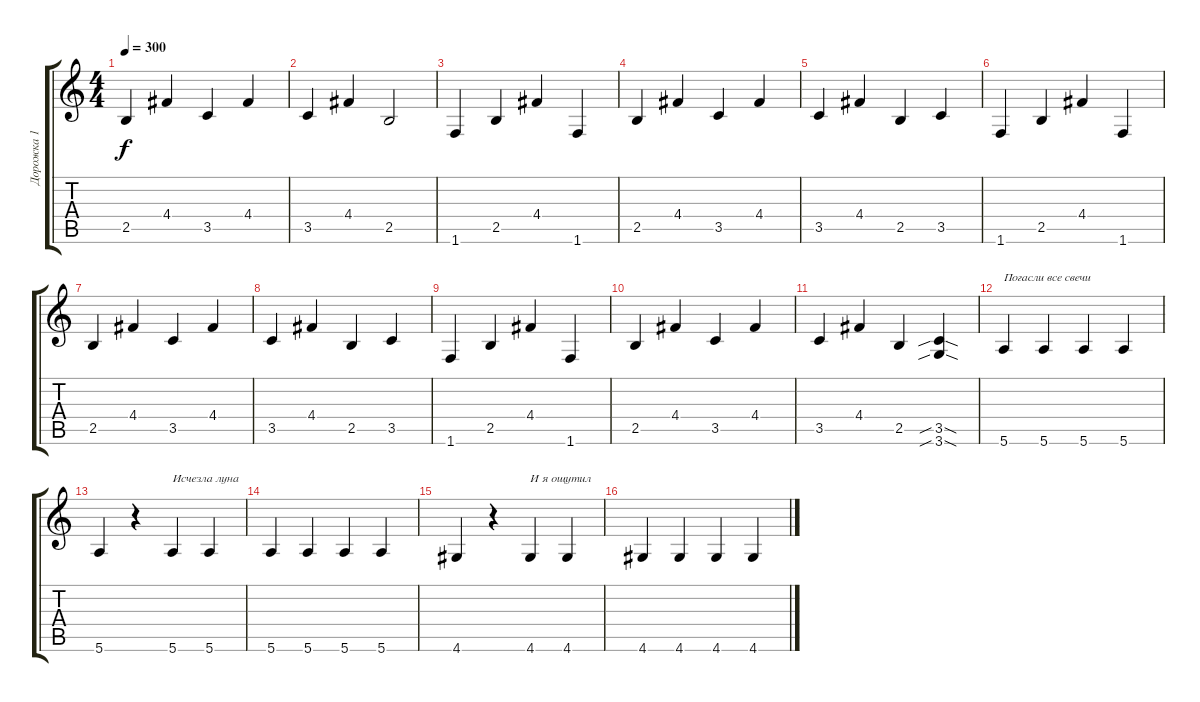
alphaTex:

\track ("Дорожка 1" "Дорожка 1") {instrument distortionguitar}
\staff {score tabs}
\tuning (E4 B3 G3 D3 A2 E2) {hide}
\ts (4 4)
\tempo 300
\clef g2
\ks c
2.5.4{dy f} 4.4.4 3.5.4 4.4.4 |
3.5.4 4.4.4 2.5.2 |
1.6.4 2.5.4 4.4.4 1.6.4 |
2.5.4 4.4.4 3.5.4 4.4.4 |
3.5.4 4.4.4 2.5.4 3.5.4 |
1.6.4 2.5.4 4.4.4 1.6.4 |
2.5.4 4.4.4 3.5.4 4.4.4 |
3.5.4 4.4.4 2.5.4 3.5.4 |
1.6.4 2.5.4 4.4.4 1.6.4 |
2.5.4 4.4.4 3.5.4 4.4.4 |
3.5.4 4.4.4 2.5.4 (3.5{sib sod} 3.6{sib sod}).4 |
5.6.4{txt "Погасли все свечи"} 5.6.4 5.6.4 5.6.4 |
5.6.4 r.4 5.6.4{txt "Исчезла луна"} 5.6.4 |
5.6.4 5.6.4 5.6.4 5.6.4 |
4.6.4 r.4 4.6.4{txt "И я ощутил"} 4.6.4 |
4.6.4 4.6.4 4.6.4 4.6.4
